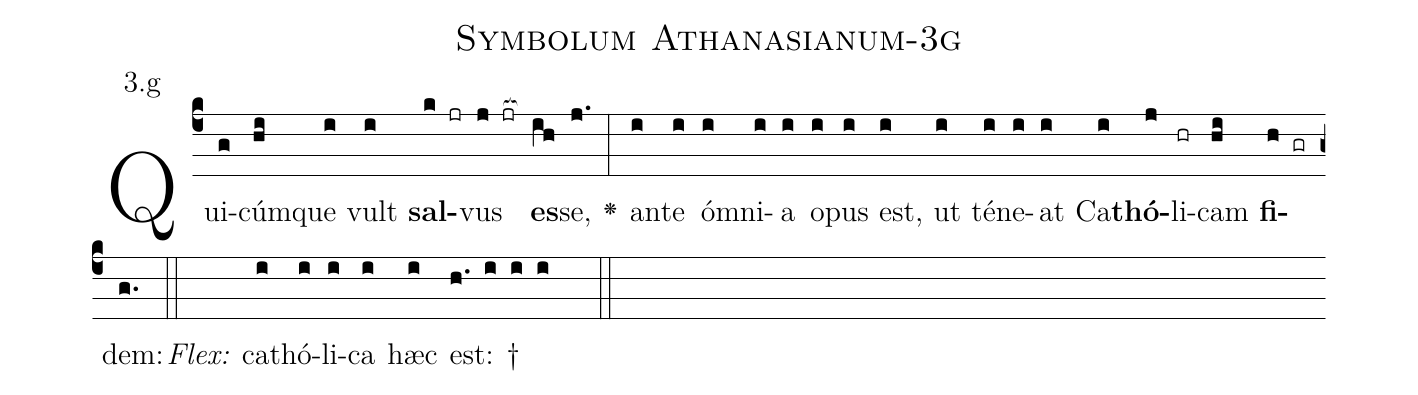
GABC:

name: Symbolum Athanasianum-3g;
annotation: 3.g;
%%
(c4)Qui(g)cúm(hi)que(i) vult(i) <b>sal</b>(k jr)vus(j jr[ocb:1{]) <b>es</b>(ih[ocb:0}])se,(j.) <v>\greheightstar</v>(:) an(i)te(i) óm(i)ni(i)a(i) o(i)pus(i) est,(i) ut(i) té(i)ne(i)at(i) Ca(i)<b>thó</b>(j)li(hr)cam(hi) <b>fi</b>(h gr)dem:(g.) (::)
<i>Flex:</i>()  ca(i)thó(i)li(i)ca(i) hæc(i) est: †(h. i i i  ::)

%E(i) u(i) o(j) u(hi) a(h) e.(g.) (::)
